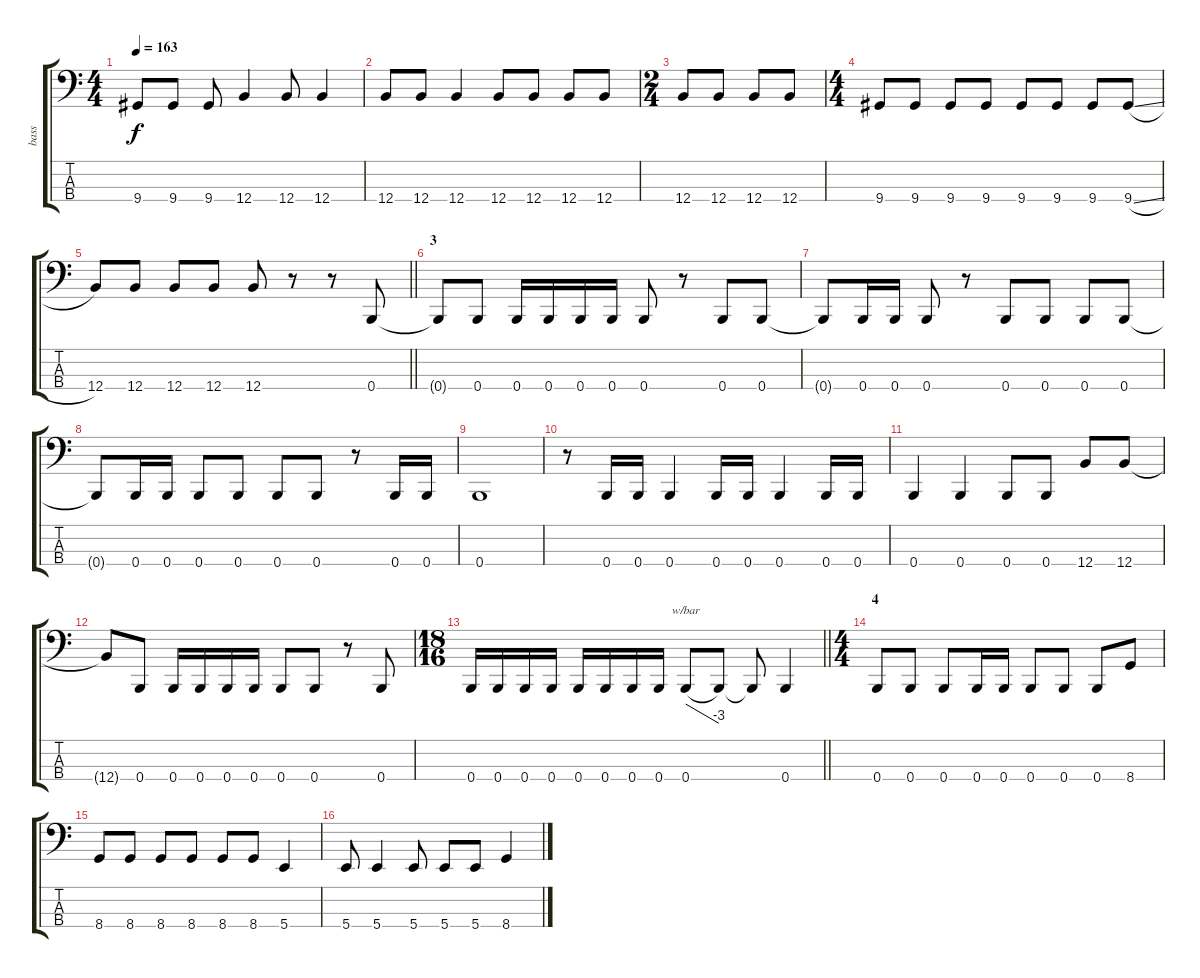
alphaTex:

\track ("bass" "bass") {instrument electricbasspick}
\staff {score tabs}
\tuning (E2 B1 Gb1 B0) {hide}
\ts (4 4)
\tempo 163
\clef f4
\ks c
9.4.8{dy f} 9.4.8 9.4.8 12.4.4 12.4.8 12.4.4 |
12.4.8 12.4.8 12.4.4 12.4.8 12.4.8 12.4.8 12.4.8 |
\ts (2 4)
12.4.8 12.4.8 12.4.8 12.4.8 |
\ts (4 4)
9.4.8 9.4.8 9.4.8 9.4.8 9.4.8 9.4.8 9.4.8 9.4{sl}.8 |
\barLineRight lightlight
12.4.8 12.4.8 12.4.8 12.4.8 12.4.8 r.8 r.8 0.4.8 |
\section ("" "3")
0.4{t}.8 0.4.8 0.4.16 0.4.16 0.4.16 0.4.16 0.4.8 r.8 0.4.8 0.4.8 |
0.4{t}.8 0.4.16 0.4.16 0.4.8 r.8 0.4.8 0.4.8 0.4.8 0.4.8 |
0.4{t}.8 0.4.16 0.4.16 0.4.8 0.4.8 0.4.8 0.4.8 r.8 0.4.16 0.4.16 |
0.4.1 |
r.8 0.4.16 0.4.16 0.4.4 0.4.16 0.4.16 0.4.4 0.4.16 0.4.16 |
0.4.4 0.4.4 0.4.8 0.4.8 12.4.8 12.4.8 |
12.4{t}.8 0.4.8 0.4.16 0.4.16 0.4.16 0.4.16 0.4.8 0.4.8 r.8 0.4.8 |
\ts (18 16)
\barLineRight lightlight
0.4.16 0.4.16 0.4.16 0.4.16 0.4.16 0.4.16 0.4.16 0.4.16 0.4.8{tbe (dive default 0 0 60 -12)} 0.4{t}.8 0.4{t}.8 0.4.4 |
\ts (4 4)
\section ("" "4")
0.4.8 0.4.8 0.4.8 0.4.16 0.4.16 0.4.8 0.4.8 0.4.8 8.4.8 |
8.4.8 8.4.8 8.4.8 8.4.8 8.4.8 8.4.8 5.4.4 |
5.4.8 5.4.4 5.4.8 5.4.8 5.4.8 8.4.4
